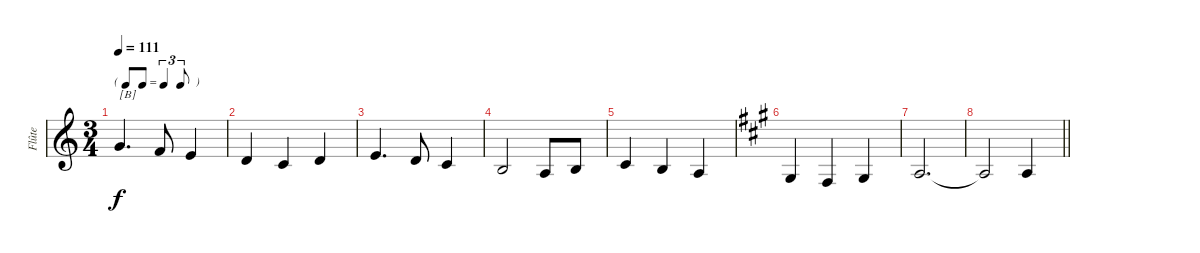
\track ("Flûte" "Flûte") {instrument flute}
\staff {score}
\tuning (E4 B3 G3 D3 A2 E2) {hide}
\ts (3 4)
\tf triplet8th
\tempo 111
\clef g2
\ks c
3.1.4{d txt "[B]" dy f} 1.1.8 0.1.4 |
3.2.4 1.2.4 3.2.4 |
0.1.4{d} 3.2.8 1.2.4 |
0.2.2 2.3.8 0.2.8 |
1.2.4 0.2.4 2.3.4 |
\ks a
1.3.4 4.4.4 1.3.4 |
2.3.2{d} |
\barLineRight lightlight
2.3{t}.2 2.3.4
